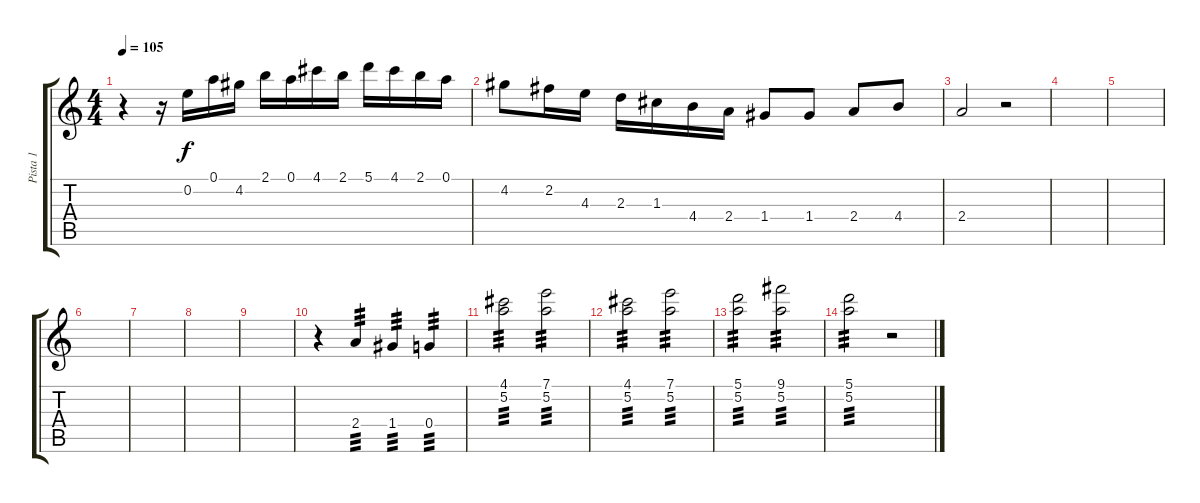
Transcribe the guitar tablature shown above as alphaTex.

\track ("Pista 1" "Pista 1") {instrument acousticguitarnylon}
\staff {score tabs}
\tuning (A4 E4 C4 G3 D3 A2) {hide}
\ts (4 4)
\tempo 105
\clef g2
\ks c
r.4{dy f} r.16 0.2.16 0.1.16 4.2.16 2.1.16 0.1.16 4.1.16 2.1.16 5.1.16 4.1.16 2.1.16 0.1.16 |
4.2.8 2.2.16 4.3.16 2.3.16 1.3.16 4.4.16 2.4.16 1.4.8 1.4.8 2.4.8 4.4.8 |
2.4.2 r.2 |
|
|
|
|
|
|
r.4 2.4.4{tp 3} 1.4.4{tp 3} 0.4.4{tp 3} |
(4.1 5.2).2{tp 3} (7.1 5.2).2{tp 3} |
(4.1 5.2).2{tp 3} (7.1 5.2).2{tp 3} |
(5.1 5.2).2{tp 3} (9.1 5.2).2{tp 3} |
(5.1 5.2).2{tp 3} r.2
